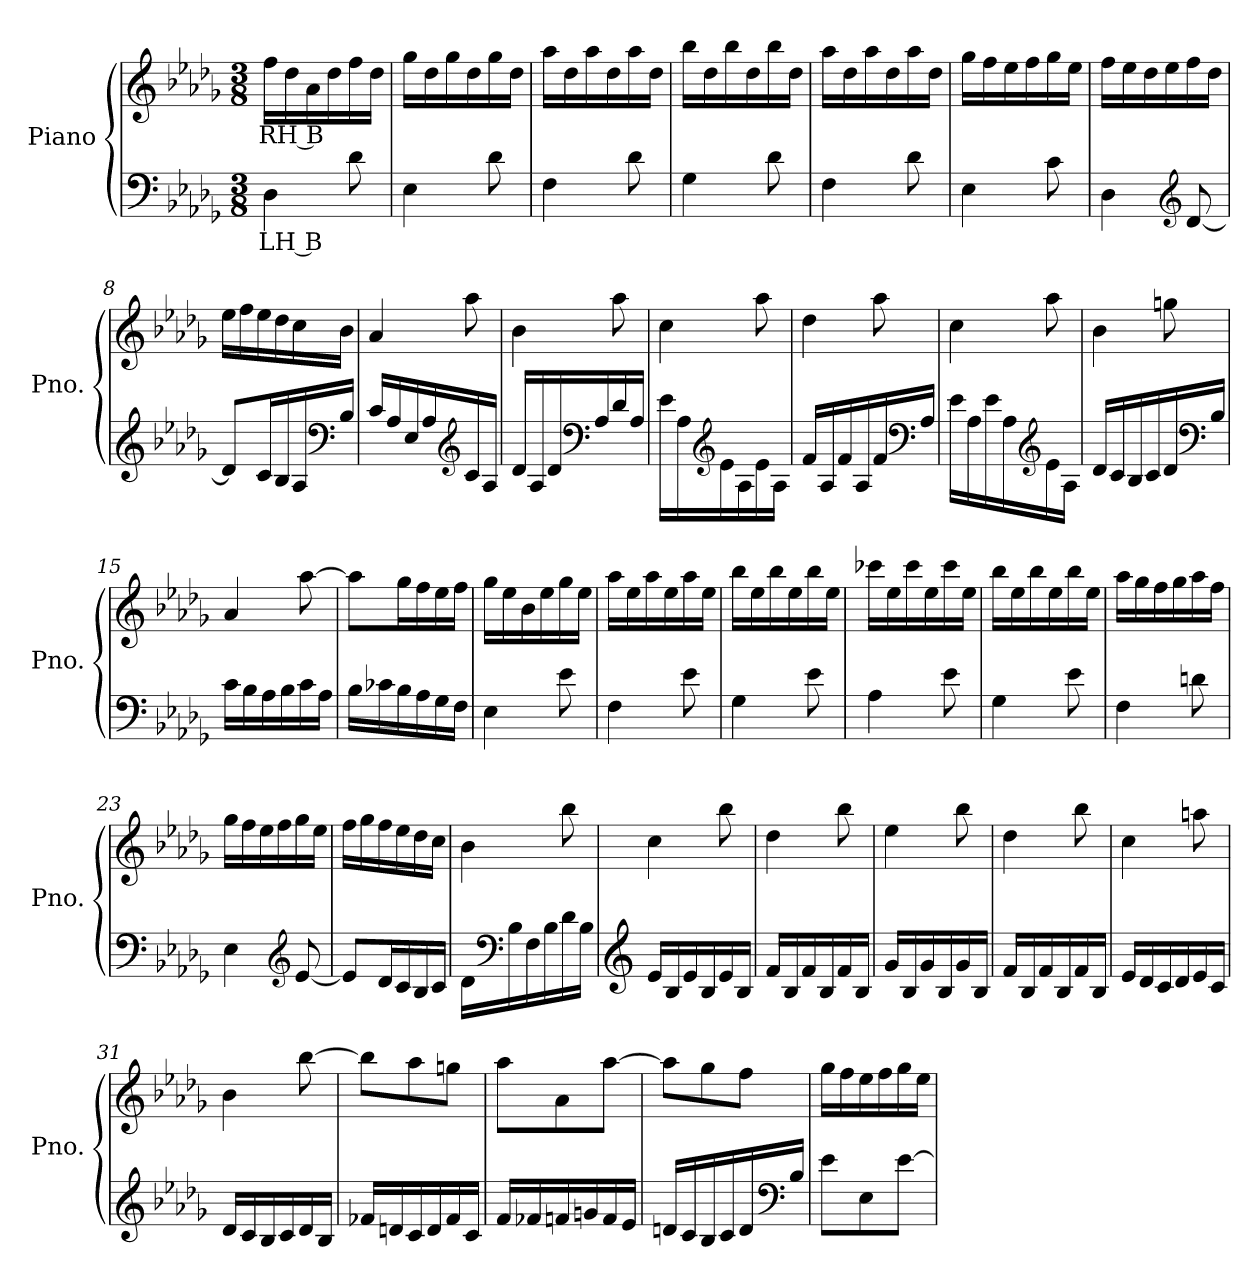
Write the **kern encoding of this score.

**kern	**text	**kern	**text
*part2	*part2	*part1	*part1
*staff2	*staff2	*staff1	*staff1
*I"Piano	*	*I"Piano	*
*I'Pno.	*	*I'Pno.	*
*clefF4	*	*clefG2	*
*k[b-e-a-d-g-]	*	*k[b-e-a-d-g-]	*
*M3/8	*	*M3/8	*
*MM95	*	*MM95	*
=1	=1	=1	=1
!	!LO:LY:b	!	!LO:LY:b
4D-\	LH B	16ff\LL	RH B
.	.	16dd-\	.
.	.	16a-\	.
.	.	16dd-\	.
8d-\	.	16ff\	.
.	.	16dd-\JJ	.
=2	=2	=2	=2
4E-\	.	16gg-\LL	.
.	.	16dd-\	.
.	.	16gg-\	.
.	.	16dd-\	.
8d-\	.	16gg-\	.
.	.	16dd-\JJ	.
=3	=3	=3	=3
4F\	.	16aa-\LL	.
.	.	16dd-\	.
.	.	16aa-\	.
.	.	16dd-\	.
8d-\	.	16aa-\	.
.	.	16dd-\JJ	.
=4	=4	=4	=4
4G-\	.	16bb-\LL	.
.	.	16dd-\	.
.	.	16bb-\	.
.	.	16dd-\	.
8d-\	.	16bb-\	.
.	.	16dd-\JJ	.
=5	=5	=5	=5
4F\	.	16aa-\LL	.
.	.	16dd-\	.
.	.	16aa-\	.
.	.	16dd-\	.
8d-\	.	16aa-\	.
.	.	16dd-\JJ	.
!!LO:LB:g=z
=6	=6	=6	=6
4E-\	.	16gg-\LL	.
.	.	16ff\	.
.	.	16ee-\	.
.	.	16ff\	.
8c\	.	16gg-\	.
.	.	16ee-\JJ	.
=7	=7	=7	=7
4D-\	.	16ff\LL	.
.	.	16ee-\	.
.	.	16dd-\	.
.	.	16ee-\	.
*clefG2	*	*	*
[8d-/	.	16ff\	.
.	.	16dd-\JJ	.
=8	=8	=8	=8
8d-/L]	.	16ee-\LL	.
.	.	16ff\	.
16c/L	.	16ee-\	.
16B-/	.	16dd-\	.
16A-/	.	16cc\	.
*clefF4	*	*	*
16B-/JJ	.	16b-\JJ	.
=9	=9	=9	=9
16c/LL	.	4a-/	.
16A-/	.	.	.
16E-/	.	.	.
16A-/	.	.	.
*clefG2	*	*	*
16c/	.	8aa-\	.
16A-/JJ	.	.	.
=10	=10	=10	=10
16d-/LL	.	4b-\	.
16A-/	.	.	.
16d-/	.	.	.
*clefF4	*	*	*
16A-/	.	.	.
16d-/	.	8aa-\	.
16A-/JJ	.	.	.
!!LO:LB:g=z
=11	=11	=11	=11
16e-\LL	.	4cc\	.
16A-\	.	.	.
*clefG2	*	*	*
16e-\	.	.	.
16A-\	.	.	.
16e-\	.	8aa-\	.
16A-\JJ	.	.	.
=12	=12	=12	=12
16f/LL	.	4dd-\	.
16A-/	.	.	.
16f/	.	.	.
16A-/	.	.	.
16f/	.	8aa-\	.
*clefF4	*	*	*
16A-/JJ	.	.	.
=13	=13	=13	=13
16e-\LL	.	4cc\	.
16A-\	.	.	.
16e-\	.	.	.
16A-\	.	.	.
*clefG2	*	*	*
16e-\	.	8aa-\	.
16A-\JJ	.	.	.
=14	=14	=14	=14
16d-/LL	.	4b-\	.
16c/	.	.	.
16B-/	.	.	.
16c/	.	.	.
16d-/	.	8ggn\	.
*clefF4	*	*	*
16B-/JJ	.	.	.
=15	=15	=15	=15
16c\LL	.	4a-/	.
16B-\	.	.	.
16A-\	.	.	.
16B-\	.	.	.
16c\	.	[8aa-\	.
16A-\JJ	.	.	.
!!LO:LB:g=z
=16	=16	=16	=16
16B-\LL	.	8aa-\L]	.
16c-X\	.	.	.
16B-\	.	16gg-\L	.
16A-\	.	16ff\	.
16G-\	.	16ee-\	.
16F\JJ	.	16ff\JJ	.
=17	=17	=17	=17
4E-\	.	16gg-\LL	.
.	.	16ee-\	.
.	.	16b-\	.
.	.	16ee-\	.
8e-\	.	16gg-\	.
.	.	16ee-\JJ	.
=18	=18	=18	=18
4F\	.	16aa-\LL	.
.	.	16ee-\	.
.	.	16aa-\	.
.	.	16ee-\	.
8e-\	.	16aa-\	.
.	.	16ee-\JJ	.
=19	=19	=19	=19
4G-\	.	16bb-\LL	.
.	.	16ee-\	.
.	.	16bb-\	.
.	.	16ee-\	.
8e-\	.	16bb-\	.
.	.	16ee-\JJ	.
=20	=20	=20	=20
4A-\	.	16ccc-X\LL	.
.	.	16ee-\	.
.	.	16ccc-\	.
.	.	16ee-\	.
8e-\	.	16ccc-\	.
.	.	16ee-\JJ	.
=21	=21	=21	=21
4G-\	.	16bb-\LL	.
.	.	16ee-\	.
.	.	16bb-\	.
.	.	16ee-\	.
8e-\	.	16bb-\	.
.	.	16ee-\JJ	.
!!LO:LB:g=z
=22	=22	=22	=22
4F\	.	16aa-\LL	.
.	.	16gg-\	.
.	.	16ff\	.
.	.	16gg-\	.
8dn\	.	16aa-\	.
.	.	16ff\JJ	.
=23	=23	=23	=23
4E-\	.	16gg-\LL	.
.	.	16ff\	.
.	.	16ee-\	.
.	.	16ff\	.
*clefG2	*	*	*
[8e-/	.	16gg-\	.
.	.	16ee-\JJ	.
=24	=24	=24	=24
8e-/L]	.	16ff\LL	.
.	.	16gg-\	.
16d-/L	.	16ff\	.
16c/	.	16ee-\	.
16B-/	.	16dd-\	.
16c/JJ	.	16cc\JJ	.
=25	=25	=25	=25
16d-\LL	.	4b-\	.
*clefF4	*	*	*
16B-\	.	.	.
16F\	.	.	.
16B-\	.	.	.
16d-\	.	8bb-\	.
16B-\JJ	.	.	.
=26	=26	=26	=26
*clefG2	*	*	*
16e-/LL	.	4cc\	.
16B-/	.	.	.
16e-/	.	.	.
16B-/	.	.	.
16e-/	.	8bb-\	.
16B-/JJ	.	.	.
!!LO:LB:g=z
=27	=27	=27	=27
16f/LL	.	4dd-\	.
16B-/	.	.	.
16f/	.	.	.
16B-/	.	.	.
16f/	.	8bb-\	.
16B-/JJ	.	.	.
=28	=28	=28	=28
16g-/LL	.	4ee-\	.
16B-/	.	.	.
16g-/	.	.	.
16B-/	.	.	.
16g-/	.	8bb-\	.
16B-/JJ	.	.	.
=29	=29	=29	=29
16f/LL	.	4dd-\	.
16B-/	.	.	.
16f/	.	.	.
16B-/	.	.	.
16f/	.	8bb-\	.
16B-/JJ	.	.	.
=30	=30	=30	=30
16e-/LL	.	4cc\	.
16d-/	.	.	.
16c/	.	.	.
16d-/	.	.	.
16e-/	.	8aan\	.
16c/JJ	.	.	.
=31	=31	=31	=31
16d-/LL	.	4b-\	.
16c/	.	.	.
16B-/	.	.	.
16c/	.	.	.
16d-/	.	[8bb-\	.
16B-/JJ	.	.	.
=32	=32	=32	=32
16f-X/LL	.	8bb-\L]	.
16dn/	.	.	.
16c/	.	8aa-\	.
16d/	.	.	.
16f-/	.	8ggn\J	.
16c/JJ	.	.	.
!!LO:PB:g=z
=33	=33	=33	=33
16f/LL	.	8aa-\L	.
16f-X/	.	.	.
16fn/	.	8a-\	.
16gn/	.	.	.
16f/	.	[8aa-\J	.
16e-/JJ	.	.	.
=34	=34	=34	=34
16dn/LL	.	8aa-\L]	.
16c/	.	.	.
16B-/	.	8gg-\	.
16c/	.	.	.
16d/	.	8ff\J	.
*clefF4	*	*	*
16B-/JJ	.	.	.
=35	=35	=35	=35
8e-\L	.	16gg-\LL	.
.	.	16ff\	.
8E-\	.	16ee-\	.
.	.	16ff\	.
[8e-\J	.	16gg-\	.
.	.	16ee-\JJ	.
=	=	=	=
*-	*-	*-	*-
